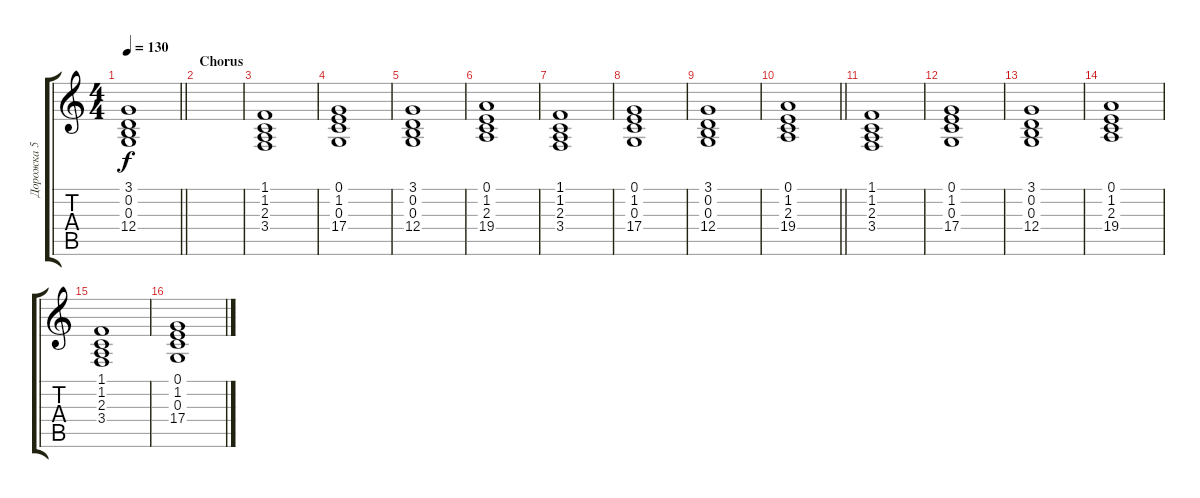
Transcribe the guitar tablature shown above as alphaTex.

\track ("Дорожка 5" "Дорожка 5") {instrument pad8sweep}
\staff {score tabs}
\tuning (E4 B3 G3 D3 A2 E2) {hide}
\ts (4 4)
\tempo 130
\clef g2
\barLineRight lightlight
\ks c
(3.1 0.2 0.3 12.4).1{dy f} |
\section ("" "Chorus")
|
(1.1 1.2 2.3 3.4).1 |
(0.1 1.2 0.3 17.4).1 |
(3.1 0.2 0.3 12.4).1 |
(0.1 1.2 2.3 19.4).1 |
(1.1 1.2 2.3 3.4).1 |
(0.1 1.2 0.3 17.4).1 |
(3.1 0.2 0.3 12.4).1 |
\barLineRight lightlight
(0.1 1.2 2.3 19.4).1 |
(1.1 1.2 2.3 3.4).1 |
(0.1 1.2 0.3 17.4).1 |
(3.1 0.2 0.3 12.4).1 |
(0.1 1.2 2.3 19.4).1 |
(1.1 1.2 2.3 3.4).1 |
(0.1 1.2 0.3 17.4).1
